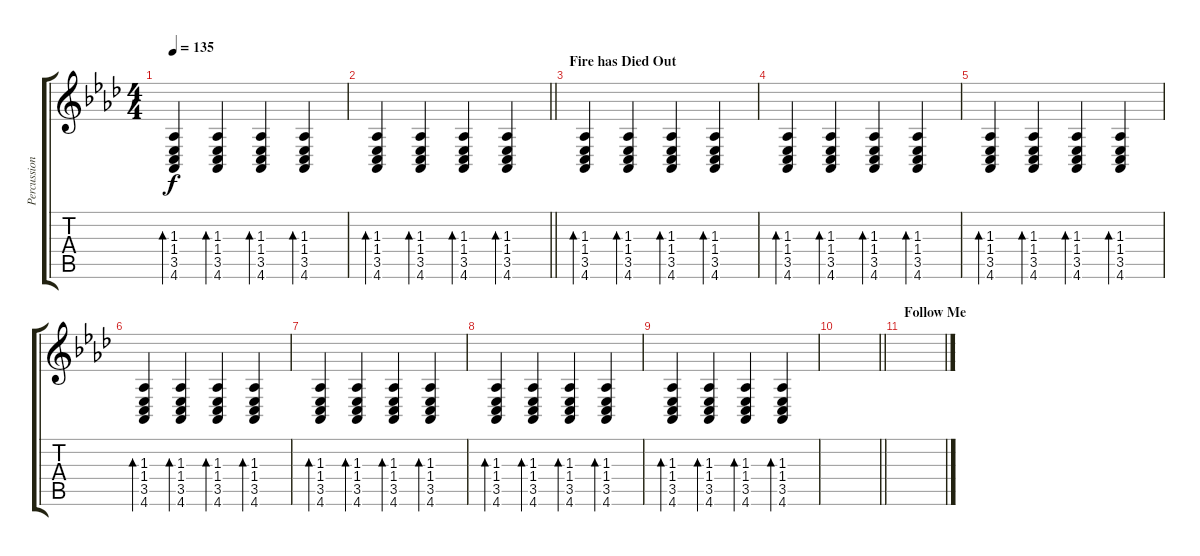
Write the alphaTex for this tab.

\track ("Percussion" "Percussion") {instrument woodblock}
\staff {score tabs}
\tuning (E4 B3 G3 D3 A2 E2) {hide}
\ts (4 4)
\tempo 135
\clef g2
\ks ab
(1.3 1.4 3.5 4.6).4{bd 240 dy f} (1.3 1.4 3.5 4.6).4{bd 240} (1.3 1.4 3.5 4.6).4{bd 240} (1.3 1.4 3.5 4.6).4{bd 240} |
\barLineRight lightlight
(1.3 1.4 3.5 4.6).4{bd 240} (1.3 1.4 3.5 4.6).4{bd 240} (1.3 1.4 3.5 4.6).4{bd 240} (1.3 1.4 3.5 4.6).4{bd 240} |
\section ("" "Fire has Died Out")
(1.3 1.4 3.5 4.6).4{bd 240} (1.3 1.4 3.5 4.6).4{bd 240} (1.3 1.4 3.5 4.6).4{bd 240} (1.3 1.4 3.5 4.6).4{bd 240} |
(1.3 1.4 3.5 4.6).4{bd 240} (1.3 1.4 3.5 4.6).4{bd 240} (1.3 1.4 3.5 4.6).4{bd 240} (1.3 1.4 3.5 4.6).4{bd 240} |
(1.3 1.4 3.5 4.6).4{bd 240} (1.3 1.4 3.5 4.6).4{bd 240} (1.3 1.4 3.5 4.6).4{bd 240} (1.3 1.4 3.5 4.6).4{bd 240} |
(1.3 1.4 3.5 4.6).4{bd 240} (1.3 1.4 3.5 4.6).4{bd 240} (1.3 1.4 3.5 4.6).4{bd 240} (1.3 1.4 3.5 4.6).4{bd 240} |
(1.3 1.4 3.5 4.6).4{bd 240} (1.3 1.4 3.5 4.6).4{bd 240} (1.3 1.4 3.5 4.6).4{bd 240} (1.3 1.4 3.5 4.6).4{bd 240} |
(1.3 1.4 3.5 4.6).4{bd 240} (1.3 1.4 3.5 4.6).4{bd 240} (1.3 1.4 3.5 4.6).4{bd 240} (1.3 1.4 3.5 4.6).4{bd 240} |
(1.3 1.4 3.5 4.6).4{bd 240} (1.3 1.4 3.5 4.6).4{bd 240} (1.3 1.4 3.5 4.6).4{bd 240} (1.3 1.4 3.5 4.6).4{bd 240} |
\barLineRight lightlight
|
\section ("" "Follow Me")
